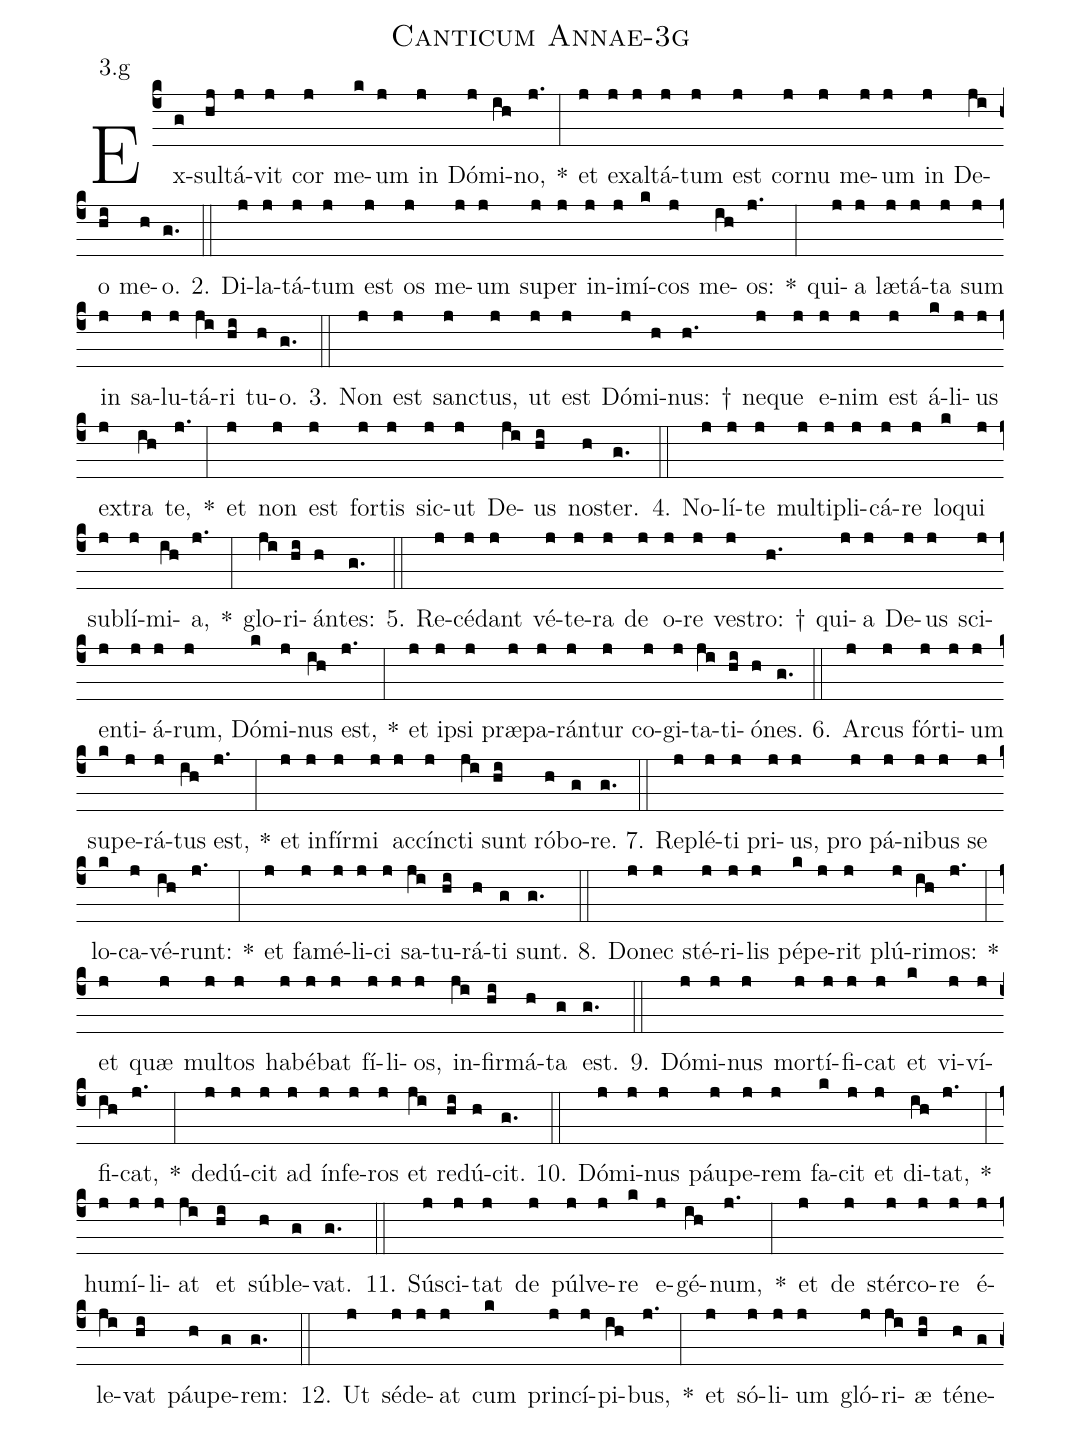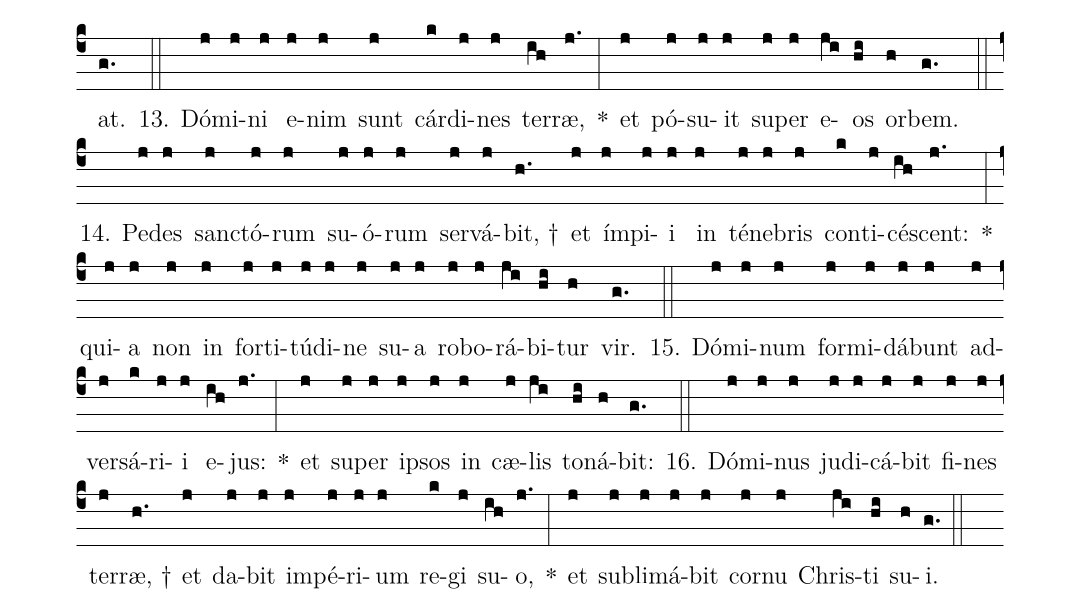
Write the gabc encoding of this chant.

name: Canticum Annae-3g;
annotation: 3.g;
%%
(c4)Ex(g)sul(hj)tá(j)vit(j) cor(j) me(k)um(j) in(j) Dó(j)mi(ih)no,(j.) *(:) et(j) ex(j)al(j)tá(j)tum(j) est(j) cor(j)nu(j) me(j)um(j) in(j) De(ji)o(hi) me(h)o.(g.) (::)
2. Di(j)la(j)tá(j)tum(j) est(j) os(j) me(j)um(j) su(j)per(j) in(j)i(j)mí(k)cos(j) me(ih)os:(j.) *(:) qui(j)a(j) læ(j)tá(j)ta(j) sum(j) in(j) sa(j)lu(j)tá(ji)ri(hi) tu(h)o.(g.) (::)
3. Non(j) est(j) sanc(j)tus,(j) ut(j) est(j) Dó(j)mi(h)nus: †(h.) ne(j)que(j) e(j)nim(j) est(j) á(k)li(j)us(j) ex(j)tra(ih) te,(j.) *(:) et(j) non(j) est(j) for(j)tis(j) sic(j)ut(j) De(ji)us(hi) nos(h)ter.(g.) (::)
4. No(j)lí(j)te(j) mul(j)ti(j)pli(j)cá(j)re(j) lo(k)qui(j) sub(j)lí(j)mi(ih)a,(j.) *(:) glo(ji)ri(hi)án(h)tes:(g.) (::)
5. Re(j)cé(j)dant(j) vé(j)te(j)ra(j) de(j) o(j)re(j) ves(j)tro: †(h.) qui(j)a(j) De(j)us(j) sci(j)en(j)ti(j)á(j)rum,(j) Dó(k)mi(j)nus(ih) est,(j.) *(:) et(j) ip(j)si(j) præ(j)pa(j)rán(j)tur(j) co(j)gi(j)ta(ji)ti(hi)ó(h)nes.(g.) (::)
6. Ar(j)cus(j) fór(j)ti(j)um(j) su(k)pe(j)rá(j)tus(ih) est,(j.) *(:) et(j) in(j)fír(j)mi(j) ac(j)cínc(j)ti(ji) sunt(hi) ró(h)bo(g)re.(g.) (::)
7. Re(j)plé(j)ti(j) pri(j)us,(j) pro(j) pá(j)ni(j)bus(j) se(j) lo(k)ca(j)vé(ih)runt:(j.) *(:) et(j) fa(j)mé(j)li(j)ci(j) sa(ji)tu(hi)rá(h)ti(g) sunt.(g.) (::)
8. Do(j)nec(j) sté(j)ri(j)lis(j) pé(k)pe(j)rit(j) plú(j)ri(ih)mos:(j.) *(:) et(j) quæ(j) mul(j)tos(j) ha(j)bé(j)bat(j) fí(j)li(j)os,(j) in(ji)fir(hi)má(h)ta(g) est.(g.) (::)
9. Dó(j)mi(j)nus(j) mor(j)tí(j)fi(j)cat(j) et(k) vi(j)ví(j)fi(ih)cat,(j.) *(:) de(j)dú(j)cit(j) ad(j) ín(j)fe(j)ros(j) et(ji) re(hi)dú(h)cit.(g.) (::)
10. Dó(j)mi(j)nus(j) páu(j)pe(j)rem(j) fa(k)cit(j) et(j) di(ih)tat,(j.) *(:) hu(j)mí(j)li(j)at(ji) et(hi) súb(h)le(g)vat.(g.) (::)
11. Sú(j)sci(j)tat(j) de(j) púl(j)ve(j)re(k) e(j)gé(ih)num,(j.) *(:) et(j) de(j) stér(j)co(j)re(j) é(j)le(ji)vat(hi) páu(h)pe(g)rem:(g.) (::)
12. Ut(j) sé(j)de(j)at(j) cum(k) prin(j)cí(j)pi(ih)bus,(j.) *(:) et(j) só(j)li(j)um(j) gló(j)ri(ji)æ(hi) té(h)ne(g)at.(g.) (::)
13. Dó(j)mi(j)ni(j) e(j)nim(j) sunt(j) cár(k)di(j)nes(j) ter(ih)ræ,(j.) *(:) et(j) pó(j)su(j)it(j) su(j)per(j) e(ji)os(hi) or(h)bem.(g.) (::)
14. Pe(j)des(j) sanc(j)tó(j)rum(j) su(j)ó(j)rum(j) ser(j)vá(j)bit, †(h.) et(j) ím(j)pi(j)i(j) in(j) té(j)ne(j)bris(j) con(k)ti(j)cé(ih)scent:(j.) *(:) qui(j)a(j) non(j) in(j) for(j)ti(j)tú(j)di(j)ne(j) su(j)a(j) ro(j)bo(j)rá(ji)bi(hi)tur(h) vir.(g.) (::)
15. Dó(j)mi(j)num(j) for(j)mi(j)dá(j)bunt(j) ad(j)ver(j)sá(k)ri(j)i(j) e(ih)jus:(j.) *(:) et(j) su(j)per(j) ip(j)sos(j) in(j) cæ(j)lis(ji) to(hi)ná(h)bit:(g.) (::)
16. Dó(j)mi(j)nus(j) ju(j)di(j)cá(j)bit(j) fi(j)nes(j) ter(j)ræ, †(h.) et(j) da(j)bit(j) im(j)pé(j)ri(j)um(j) re(k)gi(j) su(ih)o,(j.) *(:) et(j) sub(j)li(j)má(j)bit(j) cor(j)nu(j) Chris(ji)ti(hi) su(h)i.(g.) (::)
